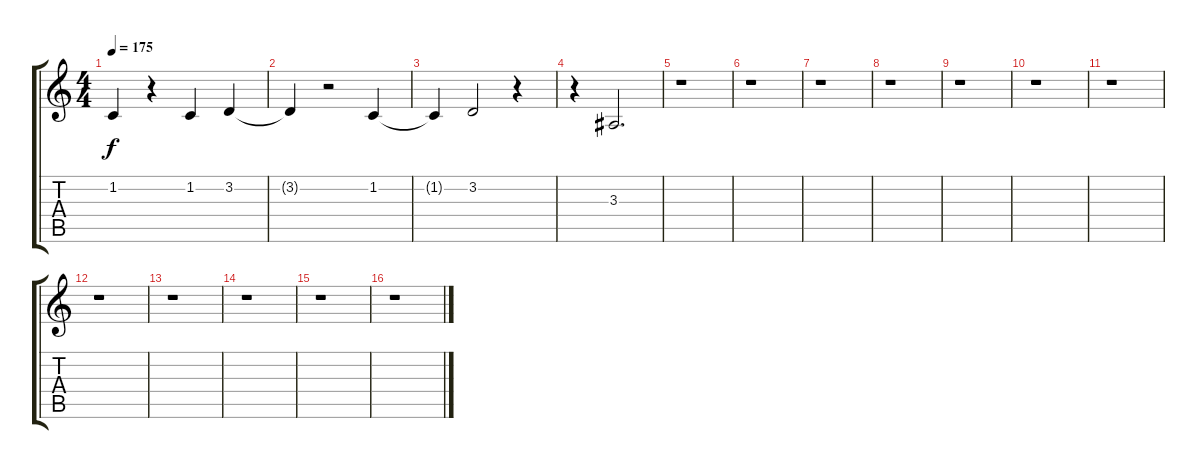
\track "" {instrument lead8bassandlead}
\staff {score tabs}
\tuning (E4 B3 G3 D3 A2 E2) {hide}
\ts (4 4)
\tempo 175
\clef g2
\ks c
1.2.4{dy f} r.4 1.2.4 3.2.4 |
3.2{t}.4 r.2 1.2.4 |
1.2{t}.4 3.2.2 r.4 |
r.4 3.3.2{d} |
r.1 |
r.1 |
r.1 |
r.1 |
r.1 |
r.1 |
r.1 |
r.1 |
r.1 |
r.1 |
r.1 |
r.1
